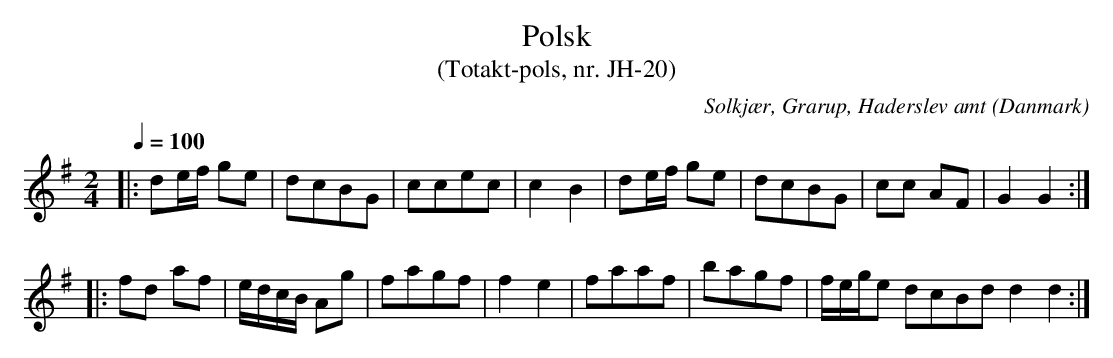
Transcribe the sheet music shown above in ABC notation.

X:1
T:Polsk
T:(Totakt-pols, nr. JH-20)
O:Solkjær, Grarup, Haderslev amt (Danmark)
M:2/4
L:1/8
Q:1/4=100
K:G
|: de/f/ ge | dcBG | ccec | c2 B2 | de/f/ ge | dcBG | cc AF | G2 G2 :|
|: fd af | e/d/c/B/ Ag | fagf | f2 e2 | faaf |bagf | f/e/g/e dcBd  d2 d2 :|
